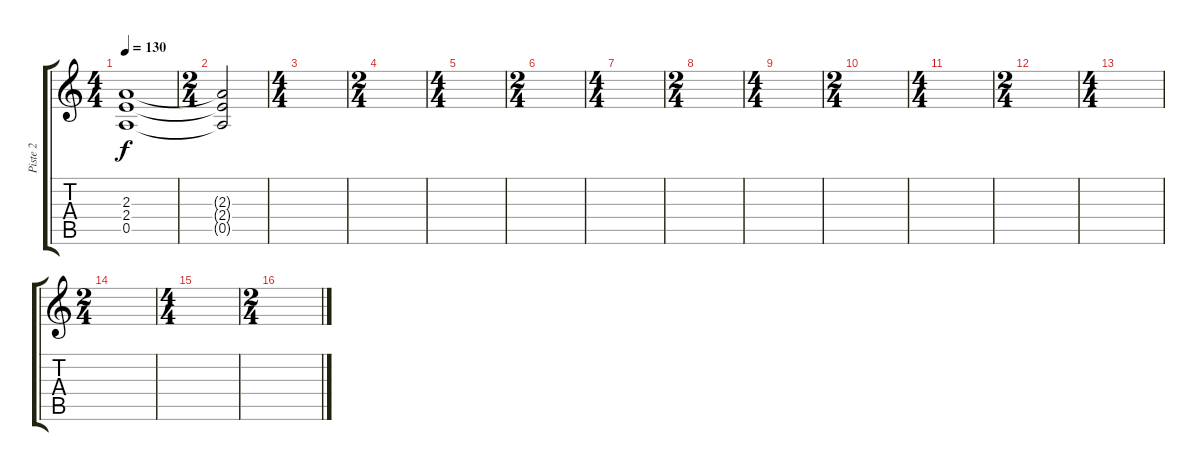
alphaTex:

\track ("Piste 2" "Piste 2") {instrument electricguitarclean}
\staff {score tabs}
\tuning (E4 B3 G3 D3 A2 E2) {hide}
\ts (4 4)
\tempo 130
\clef g2
\ks c
(2.3{t} 2.4{t} 0.5{t}).1{dy f} |
\ts (2 4)
(2.3{t} 2.4{t} 0.5{t}).2 |
\ts (4 4)
|
\ts (2 4)
|
\ts (4 4)
|
\ts (2 4)
|
\ts (4 4)
|
\ts (2 4)
|
\ts (4 4)
|
\ts (2 4)
|
\ts (4 4)
|
\ts (2 4)
|
\ts (4 4)
|
\ts (2 4)
|
\ts (4 4)
|
\ts (2 4)
